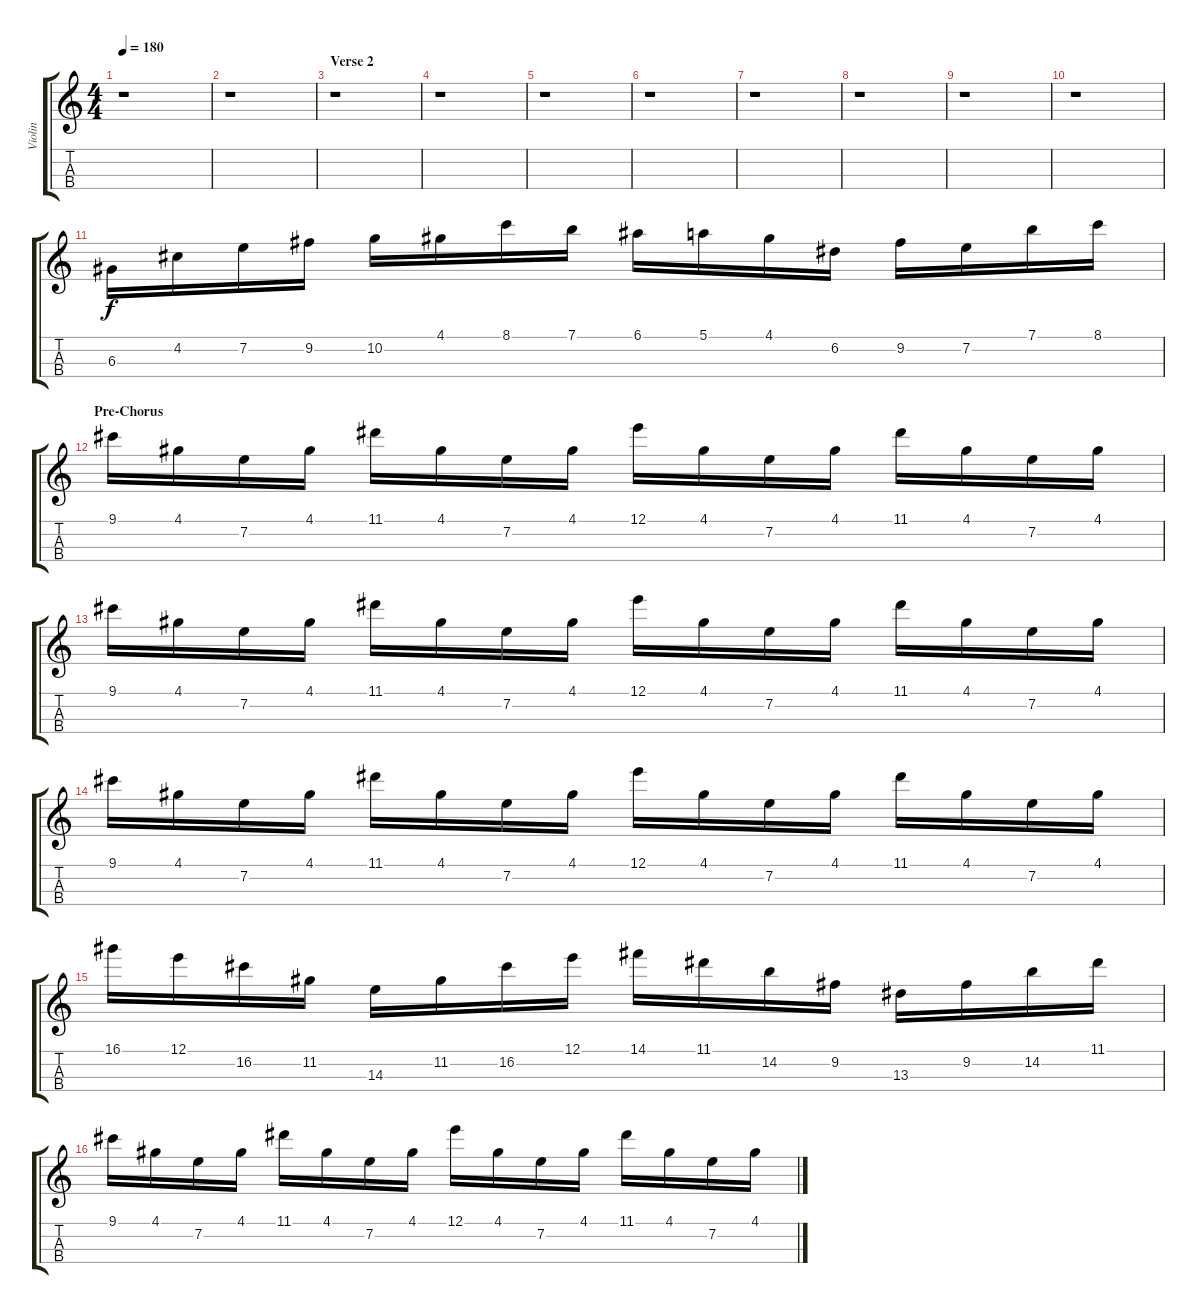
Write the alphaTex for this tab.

\track ("Violin" "Violin") {instrument fiddle}
\staff {score tabs}
\tuning (E5 A4 D4 G3) {hide}
\ts (4 4)
\tempo 180
\clef g2
\ks c
r.1{dy f} |
r.1 |
\section ("" "Verse 2")
r.1 |
r.1 |
r.1 |
r.1 |
r.1 |
r.1 |
r.1 |
r.1 |
6.3.16 4.2.16 7.2.16 9.2.16 10.2.16 4.1.16 8.1.16 7.1.16 6.1.16 5.1.16 4.1.16 6.2.16 9.2.16 7.2.16 7.1.16 8.1.16 |
\section ("" "Pre-Chorus")
9.1.16 4.1.16 7.2.16 4.1.16 11.1.16 4.1.16 7.2.16 4.1.16 12.1.16 4.1.16 7.2.16 4.1.16 11.1.16 4.1.16 7.2.16 4.1.16 |
9.1.16 4.1.16 7.2.16 4.1.16 11.1.16 4.1.16 7.2.16 4.1.16 12.1.16 4.1.16 7.2.16 4.1.16 11.1.16 4.1.16 7.2.16 4.1.16 |
9.1.16 4.1.16 7.2.16 4.1.16 11.1.16 4.1.16 7.2.16 4.1.16 12.1.16 4.1.16 7.2.16 4.1.16 11.1.16 4.1.16 7.2.16 4.1.16 |
16.1.16 12.1.16 16.2.16 11.2.16 14.3.16 11.2.16 16.2.16 12.1.16 14.1.16 11.1.16 14.2.16 9.2.16 13.3.16 9.2.16 14.2.16 11.1.16 |
9.1.16 4.1.16 7.2.16 4.1.16 11.1.16 4.1.16 7.2.16 4.1.16 12.1.16 4.1.16 7.2.16 4.1.16 11.1.16 4.1.16 7.2.16 4.1.16
